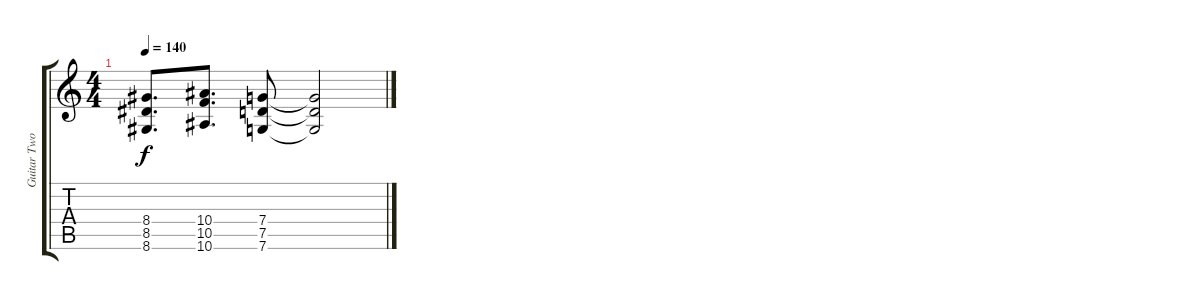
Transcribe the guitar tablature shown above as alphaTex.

\track ("Guitar Two" "Guitar Two") {instrument distortionguitar}
\staff {score tabs}
\tuning (D4 A3 F3 C3 G2 C2) {hide}
\ts (4 4)
\tempo 140
\clef g2
\ks c
(8.4 8.5 8.6).8{d dy f} (10.4 10.5 10.6).8{d} (7.4 7.5 7.6).8 (7.4{t} 7.5{t} 7.6{t}).2
